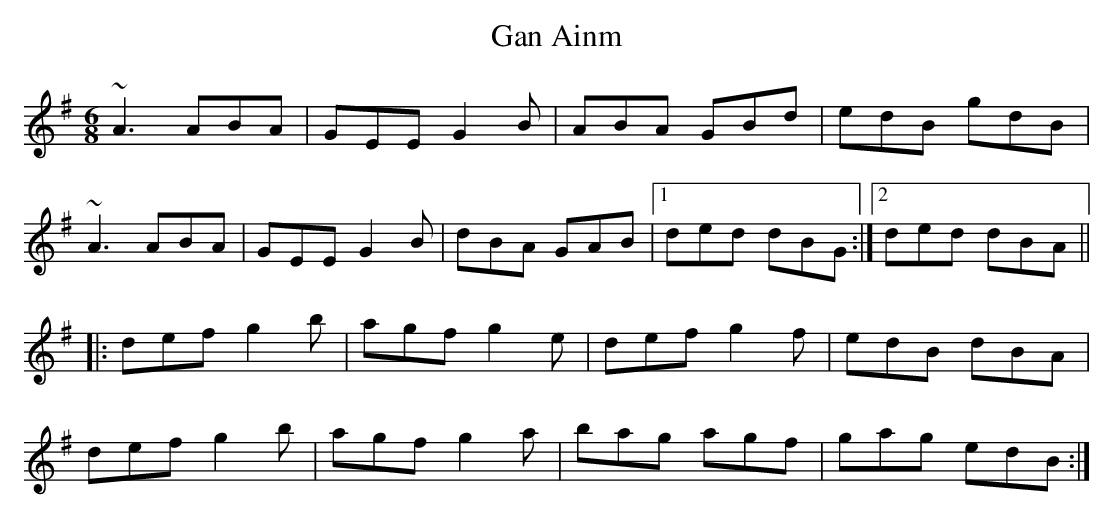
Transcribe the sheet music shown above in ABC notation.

X:1
T:Gan Ainm
M:6/8
L:1/8
K:Ador
~A3 ABA|GEE G2B|ABA GBd|edB gdB|!
~A3 ABA|GEE G2B|dBA GAB|1 ded dBG:|2 ded dBA||!
|:def g2b|agf g2e|def g2f|edB dBA|!
def g2b|agf g2a|bag agf|gag edB:|!
